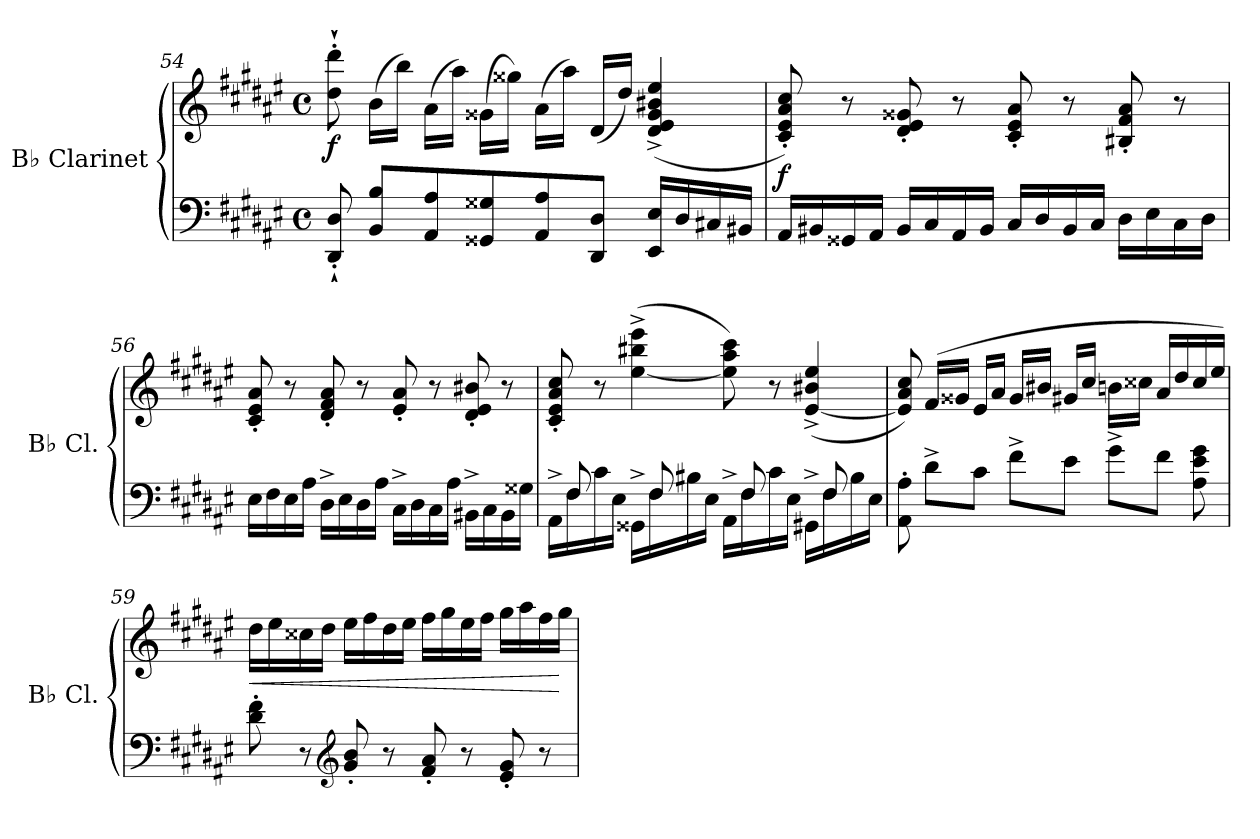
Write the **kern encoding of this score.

**kern	**kern	**dynam
*part1	*part1	*part1
*staff2	*staff1	*staff1/2
*I"B♭ Clarinet	*	*
*I'B♭ Cl.	*	*
*clefF4	*clefG2	*
*ITrd1c2	*ITrd1c2	*
*k[f#c#g#d#]	*k[f#c#g#d#]	*
*M4/4	*M4/4	*
*met(c)	*met(c)	*
=54	=54	=54
!	!	!LO:DY:b
8CC#/'` 8C#/'`	8cc#\'` 8ccc#\'`	f
8AA/ 8A/L	(>16a\LL	.
.	16aa\JJ)	.
8GG#/ 8G#/	(>16g#\LL	.
.	16gg#\JJ)	.
8FF##X/ 8F##X/	(>16f##X\LL	.
.	16ff##X\JJ)	.
8GG#/ 8G#/	(>16g#\LL	.
.	16gg#\JJ)	.
8CC#/ 8C#/J	(<16c#/LL	.
.	16cc#/JJ)	.
16DD#/ 16D#/LL	(>4c#/^ 4d#/^ 4f##/^ 4a#X/^ 4dd#/^	.
16C#/	.	.
16BBn/	.	.
16AA#X/JJ	.	.
!!LO:PB:g=z
=55	=55	=55
!	!	!LO:DY:b
16GG#/LL	8B/' 8d#/' 8g#/' 8b/')	f
16AA#X/	.	.
16FF##X/	8r	.
16GG#/JJ	.	.
16AA#/LL	8c#/' 8d#/' 8f##X/'	.
16BB/	.	.
16GG#/	8r	.
16AA#/JJ	.	.
16BB/LL	8B/' 8d#/' 8g#/'	.
16C#/	.	.
16AA#/	8r	.
16BB/JJ	.	.
16C#\LL	8A#X/' 8e/' 8g#/'	.
16D#\	.	.
16BB\	8r	.
16C#\JJ	.	.
=56	=56	=56
16D#\LL	8B/' 8d#/' 8g#/'	.
16E\	.	.
16D#\	8r	.
16G#\JJ	.	.
16C#^\LL	8c#/' 8e/' 8g#/'	.
16D#\	.	.
16C#\	8r	.
16G#\JJ	.	.
16BB^\LL	8d#/' 8g#/'	.
16C#\	.	.
16BB\	8r	.
16G#\JJ	.	.
16AA#X^\LL	8c#/' 8d#/' 8a#X/'	.
16BB\	.	.
16AA#\	8r	.
16F##X\JJ	.	.
!!LO:LB:g=z
=57	=57	=57
*^	*	*
16GG#^\LL	16ryy	8B/' 8d#/' 8g#/' 8b/'	.
16E\	8E/	.	.
16B\	.	8r	.
16D#\JJ	8ryy	.	.
16FF##X^\LL	.	(>[4dd#\^ 4aa#X\^ 4ddd#\^	.
16E\	8E/	.	.
16A#X\	.	.	.
16D#\JJ	8ryy	.	.
16GG#^\LL	.	8dd#\] 8gg#\ 8bb\)	.
16E\	8E/	.	.
16B\	.	8r	.
16D#\JJ	8ryy	.	.
16FF#X^\LL	.	(>[4d#/^ 4a#X/^ 4dd#/^	.
16E\	8E/	.	.
16A#\	.	.	.
16D#\JJ	16ryy	.	.
*v	*v	*	*
=58	=58	=58
8GG#\' 8G#\'	8d#/] 8g#/ 8b/)	.
8c#^\L	(>16e/LL	.
.	16f##X/JJ	.
8B\J	16d#/LL	.
.	16g#/JJ	.
8e^\L	16f##/LL	.
.	16a#X/JJ	.
8d#\J	16f#X/LL	.
.	16b/JJ	.
8f#^\L	16an\LL	.
.	16b#X\JJ	.
8e\J	16g#/LL	.
.	16cc#/	.
8G#\ 8d#\ 8f#\	16b#/	.
.	16dd#/JJ)	.
!!LO:LB:g=z
=59	=59	=59
!	!	!LO:HP:b
8c#\' 8e\'	16cc#\LL	<
.	16dd#\	.
8r	16b#X\	.
.	16cc#\JJ	.
*clefG2	*	*
8f#/' 8a/'	16dd#\LL	.
.	16ee\	.
8r	16cc#\	.
.	16dd#\JJ	.
8e/' 8g#/'	16ee\LL	.
.	16ff#\	.
8r	16dd#\	.
.	16ee\JJ	.
8d#/' 8f#/'	16ff#\LL	.
.	16gg#\	.
8r	16ee\	.
.	16ff#\JJ	[
=	=	=
*-	*-	*-
